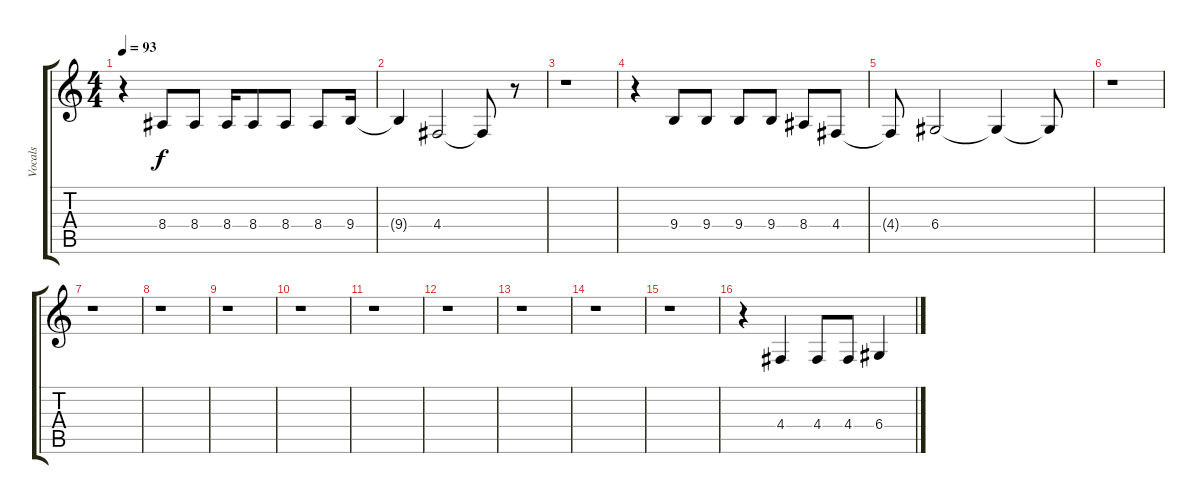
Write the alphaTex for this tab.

\track ("Vocals" "Vocals") {instrument acousticgrandpiano}
\staff {score tabs}
\tuning (E4 B3 G3 D3 A2 E2) {hide}
\ts (4 4)
\tempo 93
\clef g2
\ks c
r.4{dy f} 8.4.8 8.4.8 8.4.16 8.4.8 8.4.8 8.4.8 9.4.16 |
9.4{t}.4 4.4.2 4.4{t}.8 r.8 |
r.1 |
r.4 9.4.8 9.4.8 9.4.8 9.4.8 8.4.8 4.4.8 |
4.4{t}.8 6.4.2 6.4{t}.4 6.4{t}.8 |
r.1 |
r.1 |
r.1 |
r.1 |
r.1 |
r.1 |
r.1 |
r.1 |
r.1 |
r.1 |
r.4 4.4.4 4.4.8 4.4.8 6.4.4
